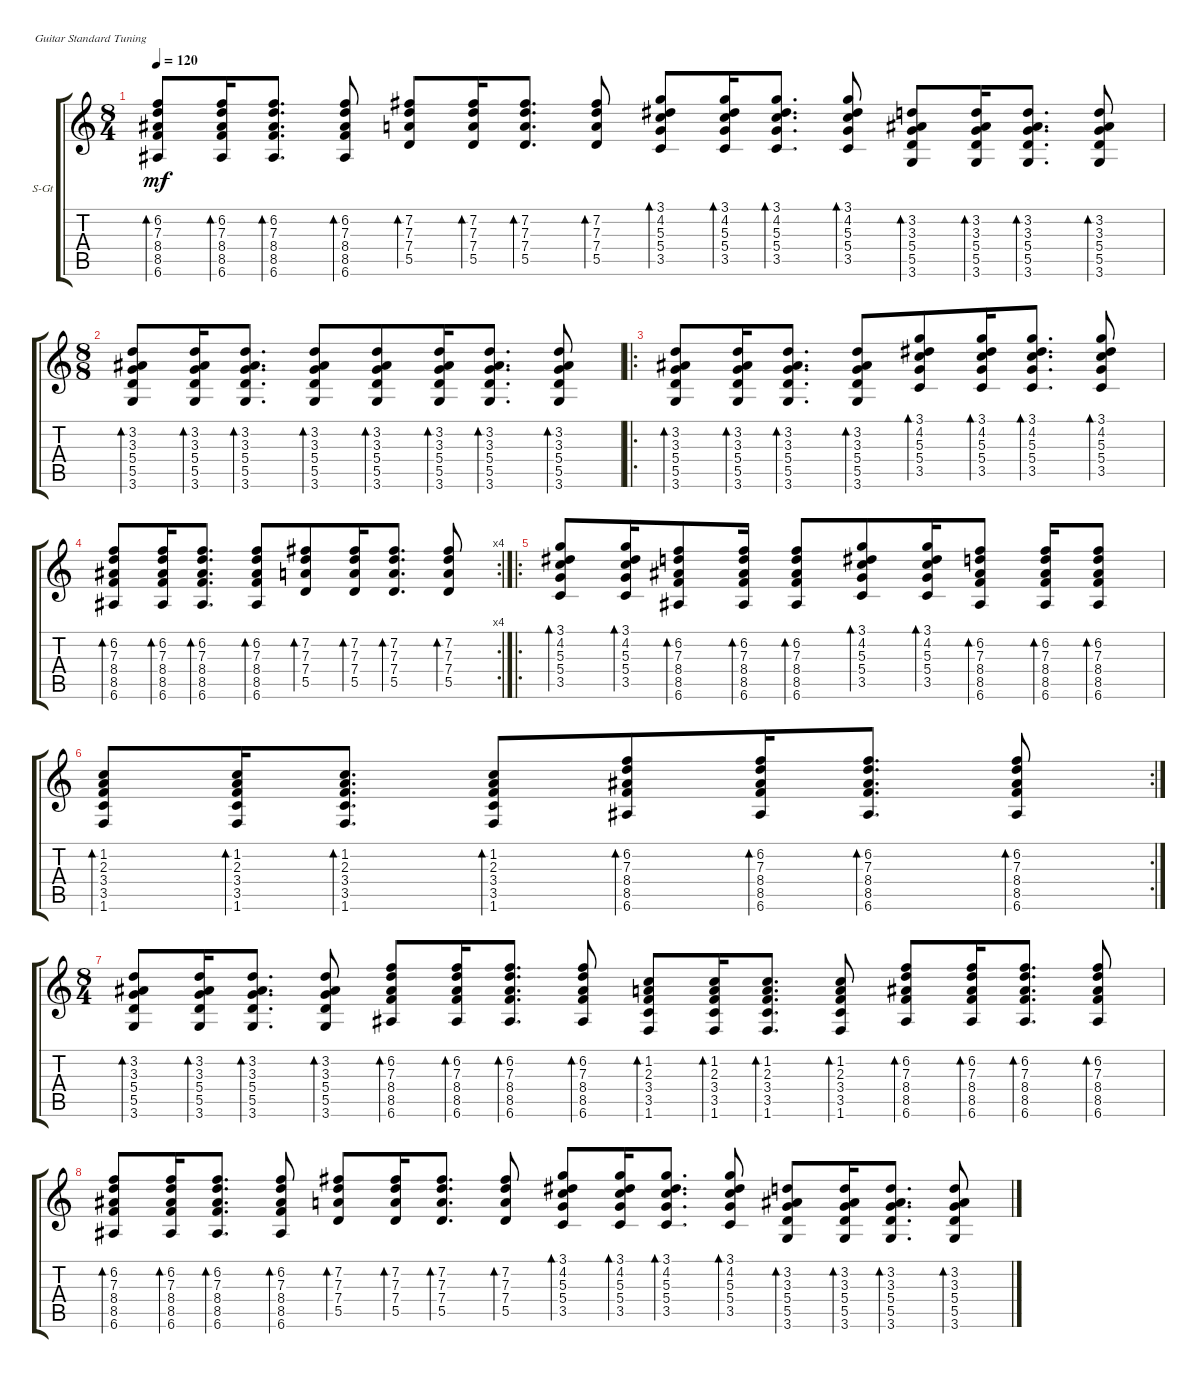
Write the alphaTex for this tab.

\defaultSystemsLayout 4
\bracketExtendMode groupsimilarinstruments
\firstSystemTrackNameOrientation horizontal
\otherSystemsTrackNameOrientation horizontal
\track ("Steel Guitar" "S-Gt") {instrument acousticguitarsteel}
\staff {score tabs}
\tuning (E4 B3 G3 D3 A2 E2)
\ts (8 4)
\tempo 120
\clef g2
\ks c
(8.4 7.3 6.2 8.5 6.6).8{bd 119 dy mf} (8.4 7.3 6.2 8.5 6.6).16{bd 60} (7.3 6.2 8.4 8.5 6.6).8{d bd 119} (8.4 7.3 6.2 8.5 6.6).8{bd 118} (7.4 7.3 7.2 5.5).8{bd 119} (7.4 7.3 7.2 5.5).16{bd 60} (7.3 7.2 7.4 5.5).8{d bd 119} (7.4 7.3 7.2 5.5).8{bd 118} (5.4 5.3 4.2 3.1 3.5).8{bd 119} (5.4 5.3 4.2 3.1 3.5).16{bd 60} (5.3 4.2 3.1 5.4 3.5).8{d bd 119} (5.4 5.3 4.2 3.1 3.5).8{bd 118} (3.6 5.5 5.4 3.3 3.2).8{bd 119} (3.6 5.5 5.4 3.3 3.2).16{bd 60} (3.6 5.5 5.4 3.3 3.2).8{d bd 119} (3.6 5.5 5.4 3.3 3.2).8{bd 118} |
\ts (8 8)
(3.6 5.5 5.4 3.3 3.2).8{bd 119} (3.6 5.5 5.4 3.3 3.2).16{bd 60} (3.6 5.5 5.4 3.3 3.2).8{d bd 119} (3.6 5.5 5.4 3.3 3.2).8{bd 118} (3.6 5.5 5.4 3.3 3.2).8{bd 119} (3.6 5.5 5.4 3.3 3.2).16{bd 60} (3.6 5.5 5.4 3.3 3.2).8{d bd 119} (3.6 5.5 5.4 3.3 3.2).8{bd 118} |
\ro
(3.6 5.5 5.4 3.3 3.2).8{bd 119} (3.6 5.5 5.4 3.3 3.2).16{bd 60} (3.6 5.5 5.4 3.3 3.2).8{d bd 119} (3.6 5.5 5.4 3.3 3.2).8{bd 118} (5.4 5.3 4.2 3.1 3.5).8{bd 119} (5.4 5.3 4.2 3.1 3.5).16{bd 60} (5.3 4.2 3.1 5.4 3.5).8{d bd 119} (5.4 5.3 4.2 3.1 3.5).8{bd 118} |
\rc 4
(8.4 7.3 6.2 8.5 6.6).8{bd 119} (8.4 7.3 6.2 8.5 6.6).16{bd 60} (7.3 6.2 8.4 8.5 6.6).8{d bd 119} (8.4 7.3 6.2 8.5 6.6).8{bd 118} (7.4 7.3 7.2 5.5).8{bd 119} (7.4 7.3 7.2 5.5).16{bd 60} (7.3 7.2 7.4 5.5).8{d bd 119} (7.4 7.3 7.2 5.5).8{bd 118} |
\ro
(5.4 5.3 4.2 3.1 3.5).8{bd 119} (5.4 5.3 4.2 3.1 3.5).16{bd 60} (8.4 7.3 6.2 8.5 6.6).8{bd 119} (8.4 7.3 6.2 8.5 6.6).16{bd 60} (8.4 7.3 6.2 8.5 6.6).8{bd 118} (5.4 5.3 4.2 3.1 3.5).8{bd 119} (5.4 5.3 4.2 3.1 3.5).16{bd 60} (8.4 7.3 6.2 8.5 6.6).8{bd 119} (8.4 7.3 6.2 8.5 6.6).16{bd 60} (8.4 7.3 6.2 8.5 6.6).8{bd 118} |
\rc 2
(3.4 2.3 1.2 3.5 1.6).8{bd 119} (3.4 2.3 1.2 3.5 1.6).16{bd 60} (2.3 1.2 3.4 3.5 1.6).8{d bd 119} (3.4 2.3 1.2 3.5 1.6).8{bd 118} (8.4 7.3 6.2 8.5 6.6).8{bd 119} (8.4 7.3 6.2 8.5 6.6).16{bd 60} (7.3 6.2 8.4 8.5 6.6).8{d bd 119} (8.4 7.3 6.2 8.5 6.6).8{bd 118} |
\ts (8 4)
(3.6 5.5 5.4 3.3 3.2).8{bd 119} (3.6 5.5 5.4 3.3 3.2).16{bd 60} (3.6 5.5 5.4 3.3 3.2).8{d bd 119} (3.6 5.5 5.4 3.3 3.2).8{bd 118} (8.4 7.3 6.2 8.5 6.6).8{bd 119} (8.4 7.3 6.2 8.5 6.6).16{bd 60} (7.3 6.2 8.4 8.5 6.6).8{d bd 119} (8.4 7.3 6.2 8.5 6.6).8{bd 118} (3.4 2.3 1.2 3.5 1.6).8{bd 119} (3.4 2.3 1.2 3.5 1.6).16{bd 60} (2.3 1.2 3.4 3.5 1.6).8{d bd 119} (3.4 2.3 1.2 3.5 1.6).8{bd 118} (8.4 7.3 6.2 8.5 6.6).8{bd 119} (8.4 7.3 6.2 8.5 6.6).16{bd 60} (7.3 6.2 8.4 8.5 6.6).8{d bd 119} (8.4 7.3 6.2 8.5 6.6).8{bd 118} |
(8.4 7.3 6.2 8.5 6.6).8{bd 119} (8.4 7.3 6.2 8.5 6.6).16{bd 60} (7.3 6.2 8.4 8.5 6.6).8{d bd 119} (8.4 7.3 6.2 8.5 6.6).8{bd 118} (7.4 7.3 7.2 5.5).8{bd 119} (7.4 7.3 7.2 5.5).16{bd 60} (7.3 7.2 7.4 5.5).8{d bd 119} (7.4 7.3 7.2 5.5).8{bd 118} (5.4 5.3 4.2 3.1 3.5).8{bd 119} (5.4 5.3 4.2 3.1 3.5).16{bd 60} (5.3 4.2 3.1 5.4 3.5).8{d bd 119} (5.4 5.3 4.2 3.1 3.5).8{bd 118} (3.6 5.5 5.4 3.3 3.2).8{bd 119} (3.6 5.5 5.4 3.3 3.2).16{bd 60} (3.6 5.5 5.4 3.3 3.2).8{d bd 119} (3.6 5.5 5.4 3.3 3.2).8{bd 118}
